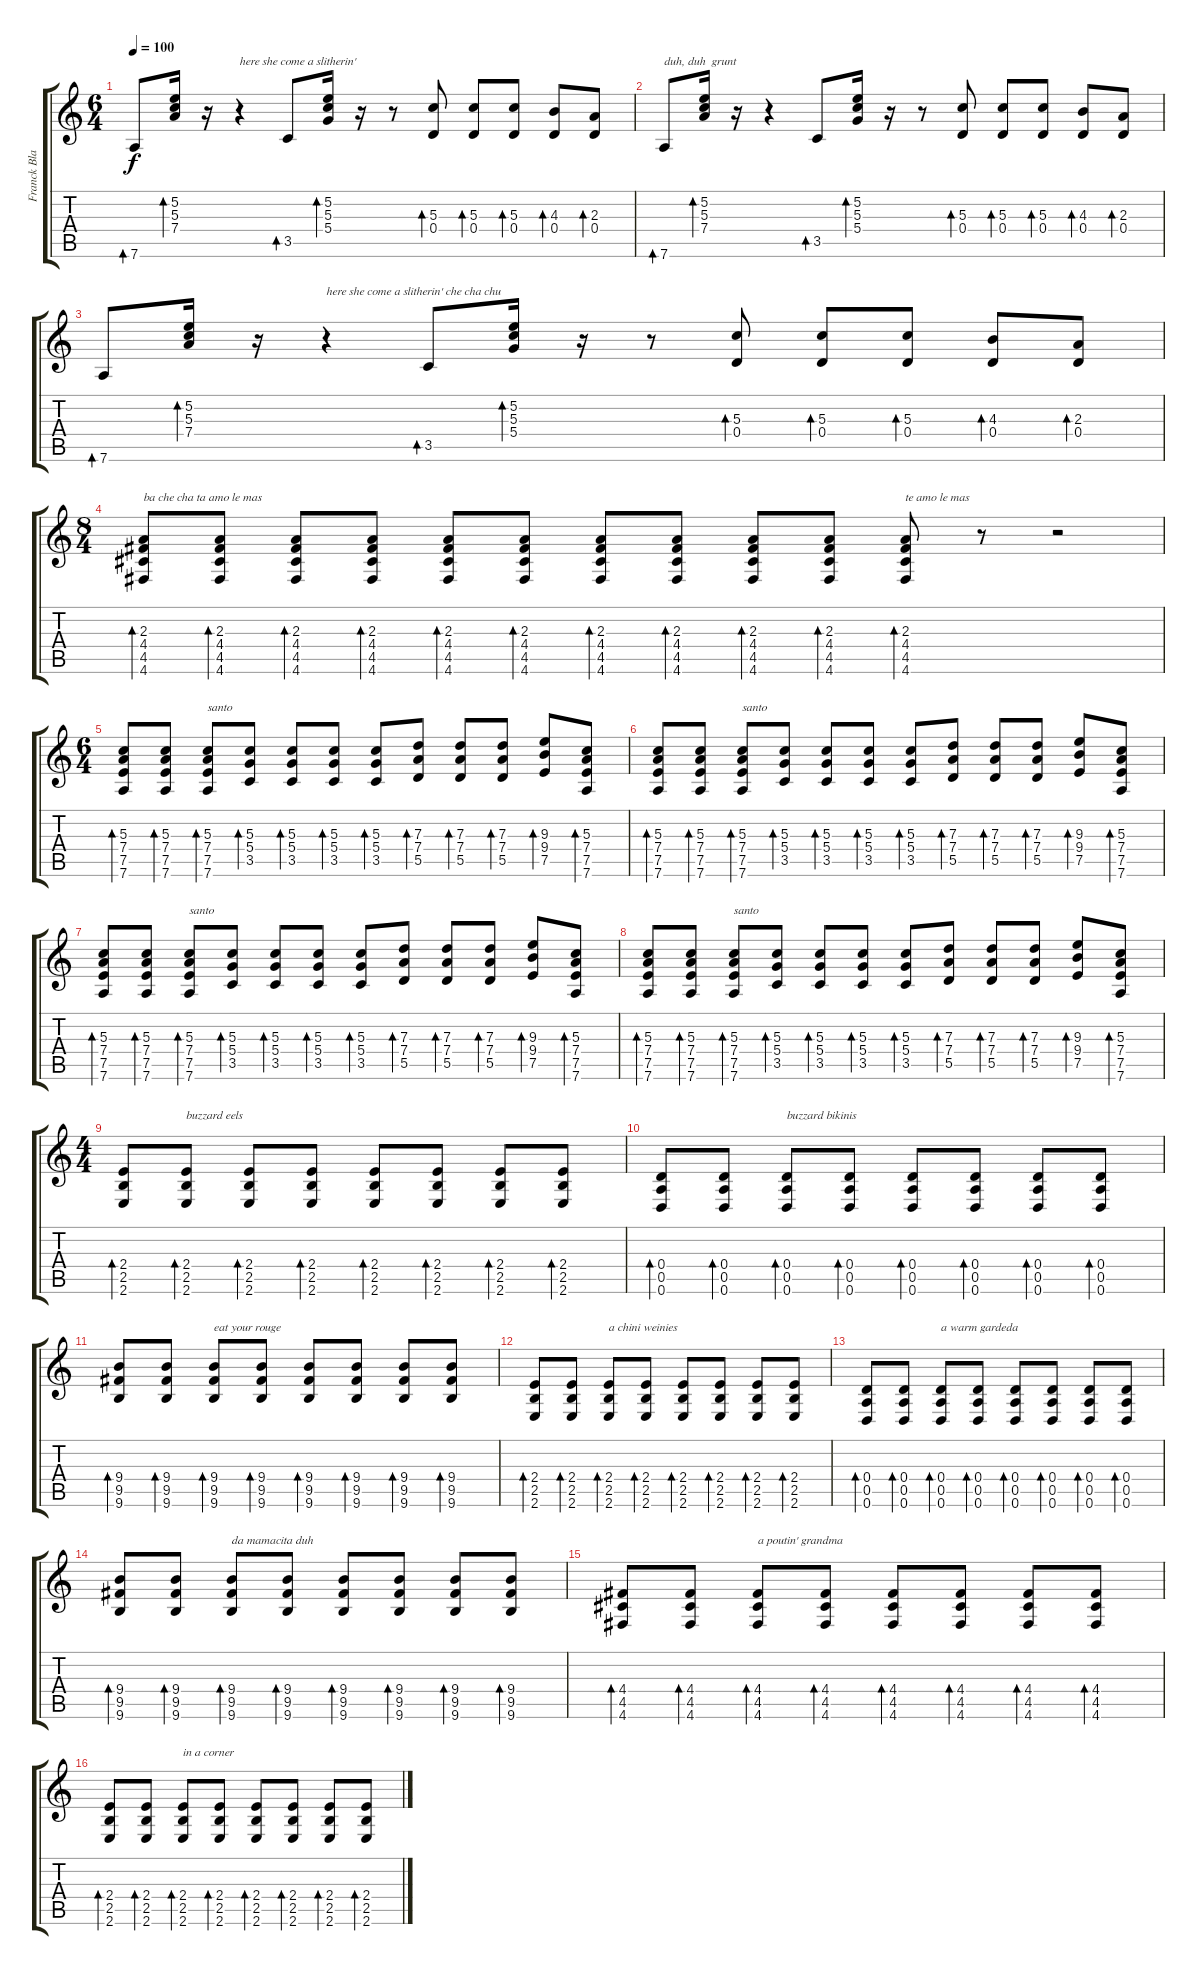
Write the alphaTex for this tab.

\track ("Franck Black" "Franck Bla") {instrument electricguitarclean}
\staff {score tabs}
\tuning (E4 B3 G3 D3 A2 D2) {hide}
\ts (6 4)
\tempo 100
\clef g2
\ks c
7.6.8{bd 60 dy f} (5.2 5.3 7.4).16{bd 60} r.16 r.4{txt "here she come a slitherin'"} 3.5.8{bd 60} (5.2 5.3 5.4).16{bd 60} r.16 r.8 (5.3 0.4).8{bd 60} (5.3 0.4).8{bd 60} (5.3 0.4).8{bd 60} (4.3 0.4).8{bd 60} (2.3 0.4).8{bd 60} |
7.6.8{bd 60 txt "duh, duh  grunt"} (5.2 5.3 7.4).16{bd 60} r.16 r.4 3.5.8{bd 60} (5.2 5.3 5.4).16{bd 60} r.16 r.8 (5.3 0.4).8{bd 60} (5.3 0.4).8{bd 60} (5.3 0.4).8{bd 60} (4.3 0.4).8{bd 60} (2.3 0.4).8{bd 60} |
7.6.8{bd 60} (5.2 5.3 7.4).16{bd 60} r.16 r.4{txt "here she come a slitherin' che cha chu "} 3.5.8{bd 60} (5.2 5.3 5.4).16{bd 60} r.16 r.8 (5.3 0.4).8{bd 60} (5.3 0.4).8{bd 60} (5.3 0.4).8{bd 60} (4.3 0.4).8{bd 60} (2.3 0.4).8{bd 60} |
\ts (8 4)
\section ("" "")
(2.3 4.4 4.5 4.6).8{bd 60 txt "ba che cha ta amo le mas"} (2.3 4.4 4.5 4.6).8{bd 60} (2.3 4.4 4.5 4.6).8{bd 60} (2.3 4.4 4.5 4.6).8{bd 60} (2.3 4.4 4.5 4.6).8{bd 60} (2.3 4.4 4.5 4.6).8{bd 60} (2.3 4.4 4.5 4.6).8{bd 60} (2.3 4.4 4.5 4.6).8{bd 60} (2.3 4.4 4.5 4.6).8{bd 60} (2.3 4.4 4.5 4.6).8{bd 60} (2.3 4.4 4.5 4.6).8{bd 60 txt "te amo le mas"} r.8 r.2 |
\ts (6 4)
(5.3 7.4 7.5 7.6).8{bd 60} (5.3 7.4 7.5 7.6).8{bd 60} (5.3 7.4 7.5 7.6).8{bd 60 txt "santo"} (5.3 5.4 3.5).8{bd 60} (5.3 5.4 3.5).8{bd 60} (5.3 5.4 3.5).8{bd 60} (5.3 5.4 3.5).8{bd 60} (7.3 7.4 5.5).8{bd 60} (7.3 7.4 5.5).8{bd 60} (7.3 7.4 5.5).8{bd 60} (9.3 9.4 7.5).8{bd 60} (5.3 7.4 7.5 7.6).8{bd 60} |
(5.3 7.4 7.5 7.6).8{bd 60} (5.3 7.4 7.5 7.6).8{bd 60} (5.3 7.4 7.5 7.6).8{bd 60 txt "santo"} (5.3 5.4 3.5).8{bd 60} (5.3 5.4 3.5).8{bd 60} (5.3 5.4 3.5).8{bd 60} (5.3 5.4 3.5).8{bd 60} (7.3 7.4 5.5).8{bd 60} (7.3 7.4 5.5).8{bd 60} (7.3 7.4 5.5).8{bd 60} (9.3 9.4 7.5).8{bd 60} (5.3 7.4 7.5 7.6).8{bd 60} |
(5.3 7.4 7.5 7.6).8{bd 60} (5.3 7.4 7.5 7.6).8{bd 60} (5.3 7.4 7.5 7.6).8{bd 60 txt "santo"} (5.3 5.4 3.5).8{bd 60} (5.3 5.4 3.5).8{bd 60} (5.3 5.4 3.5).8{bd 60} (5.3 5.4 3.5).8{bd 60} (7.3 7.4 5.5).8{bd 60} (7.3 7.4 5.5).8{bd 60} (7.3 7.4 5.5).8{bd 60} (9.3 9.4 7.5).8{bd 60} (5.3 7.4 7.5 7.6).8{bd 60} |
(5.3 7.4 7.5 7.6).8{bd 60} (5.3 7.4 7.5 7.6).8{bd 60} (5.3 7.4 7.5 7.6).8{bd 60 txt "santo"} (5.3 5.4 3.5).8{bd 60} (5.3 5.4 3.5).8{bd 60} (5.3 5.4 3.5).8{bd 60} (5.3 5.4 3.5).8{bd 60} (7.3 7.4 5.5).8{bd 60} (7.3 7.4 5.5).8{bd 60} (7.3 7.4 5.5).8{bd 60} (9.3 9.4 7.5).8{bd 60} (5.3 7.4 7.5 7.6).8{bd 60} |
\ts (4 4)
\section ("" "")
(2.4 2.5 2.6).8{bd 60} (2.4 2.5 2.6).8{bd 60 txt "buzzard eels"} (2.4 2.5 2.6).8{bd 60} (2.4 2.5 2.6).8{bd 60} (2.4 2.5 2.6).8{bd 60} (2.4 2.5 2.6).8{bd 60} (2.4 2.5 2.6).8{bd 60} (2.4 2.5 2.6).8{bd 60} |
(0.4 0.5 0.6).8{bd 60} (0.4 0.5 0.6).8{bd 60} (0.4 0.5 0.6).8{bd 60 txt "buzzard bikinis"} (0.4 0.5 0.6).8{bd 60} (0.4 0.5 0.6).8{bd 60} (0.4 0.5 0.6).8{bd 60} (0.4 0.5 0.6).8{bd 60} (0.4 0.5 0.6).8{bd 60} |
(9.4 9.5 9.6).8{bd 60} (9.4 9.5 9.6).8{bd 60} (9.4 9.5 9.6).8{bd 60 txt "eat your rouge"} (9.4 9.5 9.6).8{bd 60} (9.4 9.5 9.6).8{bd 60} (9.4 9.5 9.6).8{bd 60} (9.4 9.5 9.6).8{bd 60} (9.4 9.5 9.6).8{bd 60} |
(2.4 2.5 2.6).8{bd 60} (2.4 2.5 2.6).8{bd 60} (2.4 2.5 2.6).8{bd 60 txt "a chini weinies"} (2.4 2.5 2.6).8{bd 60} (2.4 2.5 2.6).8{bd 60} (2.4 2.5 2.6).8{bd 60} (2.4 2.5 2.6).8{bd 60} (2.4 2.5 2.6).8{bd 60} |
(0.4 0.5 0.6).8{bd 60} (0.4 0.5 0.6).8{bd 60} (0.4 0.5 0.6).8{bd 60 txt "a warm gardeda"} (0.4 0.5 0.6).8{bd 60} (0.4 0.5 0.6).8{bd 60} (0.4 0.5 0.6).8{bd 60} (0.4 0.5 0.6).8{bd 60} (0.4 0.5 0.6).8{bd 60} |
(9.4 9.5 9.6).8{bd 60} (9.4 9.5 9.6).8{bd 60} (9.4 9.5 9.6).8{bd 60 txt "da mamacita duh"} (9.4 9.5 9.6).8{bd 60} (9.4 9.5 9.6).8{bd 60} (9.4 9.5 9.6).8{bd 60} (9.4 9.5 9.6).8{bd 60} (9.4 9.5 9.6).8{bd 60} |
(4.4 4.5 4.6).8{bd 60} (4.4 4.5 4.6).8{bd 60} (4.4 4.5 4.6).8{bd 60 txt "a poutin' grandma"} (4.4 4.5 4.6).8{bd 60} (4.4 4.5 4.6).8{bd 60} (4.4 4.5 4.6).8{bd 60} (4.4 4.5 4.6).8{bd 60} (4.4 4.5 4.6).8{bd 60} |
(2.4 2.5 2.6).8{bd 60} (2.4 2.5 2.6).8{bd 60} (2.4 2.5 2.6).8{bd 60 txt "in a corner"} (2.4 2.5 2.6).8{bd 60} (2.4 2.5 2.6).8{bd 60} (2.4 2.5 2.6).8{bd 60} (2.4 2.5 2.6).8{bd 60} (2.4 2.5 2.6).8{bd 60}
